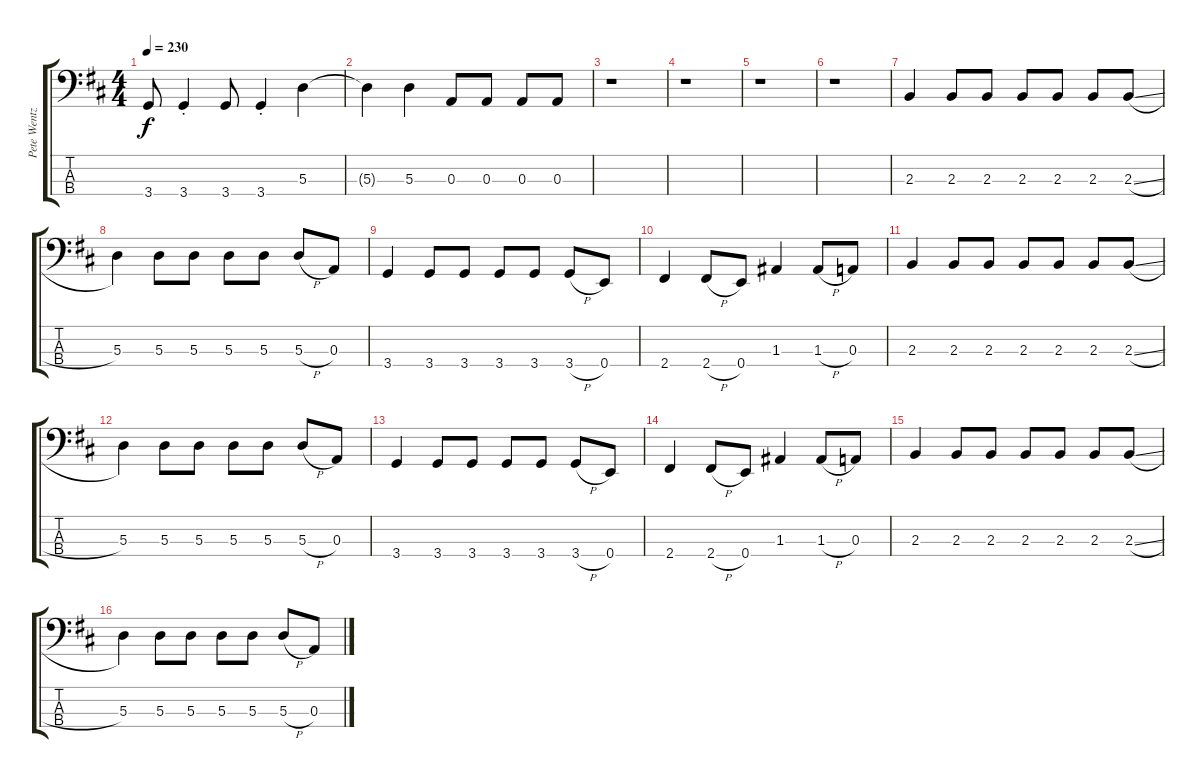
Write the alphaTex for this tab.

\track ("Pete Wentz" "Pete Wentz") {instrument electricbasspick}
\staff {score tabs}
\tuning (G2 D2 A1 E1) {hide}
\ts (4 4)
\tempo 230
\clef f4
\ks d
3.4.8{dy f} 3.4{st}.4 3.4.8 3.4{st}.4 5.3.4 |
5.3{t}.4 5.3.4 0.3.8 0.3.8 0.3.8 0.3.8 |
r.1 |
r.1 |
r.1 |
r.1 |
2.3.4 2.3.8 2.3.8 2.3.8 2.3.8 2.3.8 2.3{sl}.8 |
5.3.4 5.3.8 5.3.8 5.3.8 5.3.8 5.3{h}.8 0.3.8 |
3.4.4 3.4.8 3.4.8 3.4.8 3.4.8 3.4{h}.8 0.4.8 |
2.4.4 2.4{h}.8 0.4.8 1.3.4 1.3{h}.8 0.3.8 |
2.3.4 2.3.8 2.3.8 2.3.8 2.3.8 2.3.8 2.3{sl}.8 |
5.3.4 5.3.8 5.3.8 5.3.8 5.3.8 5.3{h}.8 0.3.8 |
3.4.4 3.4.8 3.4.8 3.4.8 3.4.8 3.4{h}.8 0.4.8 |
2.4.4 2.4{h}.8 0.4.8 1.3.4 1.3{h}.8 0.3.8 |
2.3.4 2.3.8 2.3.8 2.3.8 2.3.8 2.3.8 2.3{sl}.8 |
5.3.4 5.3.8 5.3.8 5.3.8 5.3.8 5.3{h}.8 0.3.8
